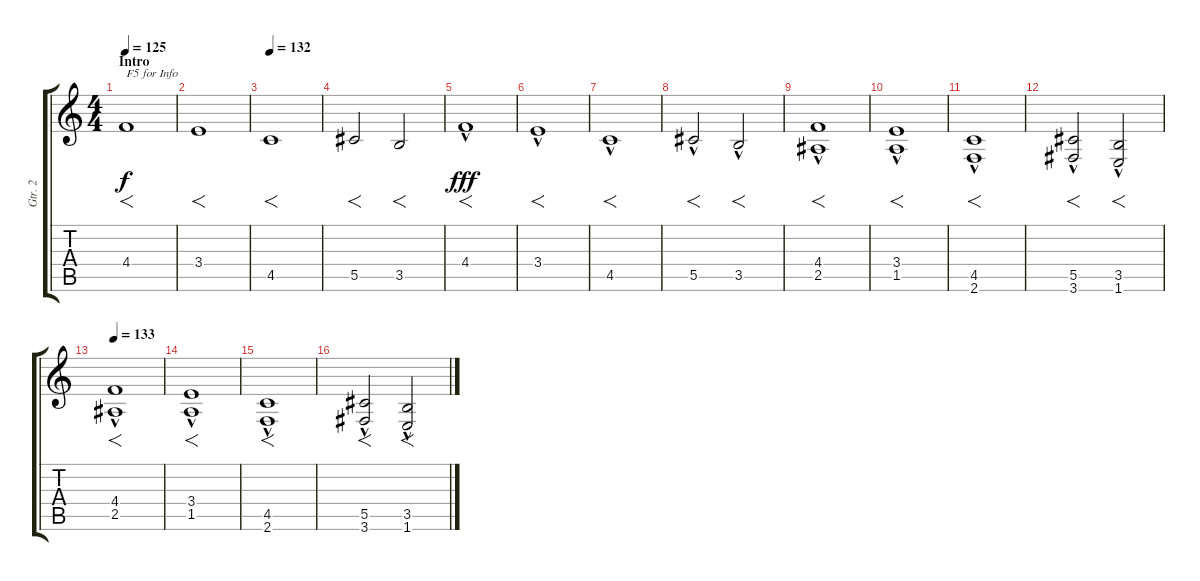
\track ("Gtr. 2" "Gtr. 2") {instrument overdrivenguitar}
\staff {score tabs}
\tuning (Eb4 Bb3 Gb3 Db3 Ab2 Eb2) {hide}
\ts (4 4)
\section ("" "Intro")
\tempo 125
\tempo 134
\tempo 125
\clef g2
\ks c
4.4.1{f txt "F5 for Info" dy f volume 11 instrument electricguitarclean} |
3.4.1{f} |
\tempo 132
4.5.1{f} |
5.5.2{f} 3.5.2{f} |
4.4{hac}.1{f dy fff volume 13} |
3.4{hac}.1{f} |
4.5{hac}.1{f} |
5.5{hac}.2{f} 3.5{hac}.2{f} |
(4.4{hac} 2.5{hac}).1{f instrument electricguitarclean} |
(3.4{hac} 1.5{hac}).1{f} |
(4.5{hac} 2.6{hac}).1{f} |
(5.5{hac} 3.6{hac}).2{f} (3.5{hac} 1.6{hac}).2{f} |
\tempo 133
(4.4{hac} 2.5{hac}).1{f} |
(3.4{hac} 1.5{hac}).1{f} |
(4.5{hac} 2.6{hac}).1{f} |
(5.5{hac} 3.6{hac}).2{f} (3.5{hac} 1.6{hac}).2{f}
